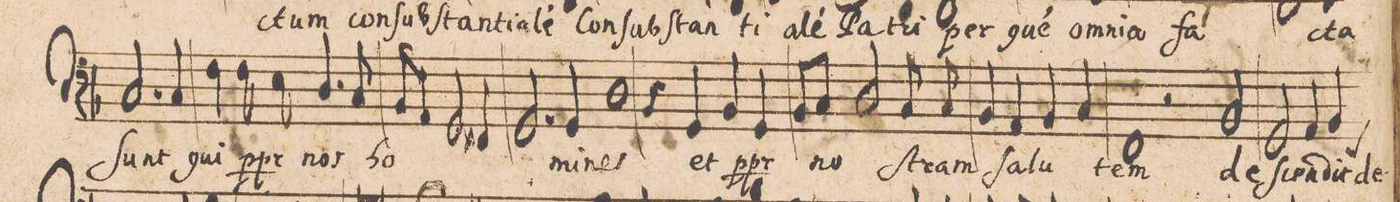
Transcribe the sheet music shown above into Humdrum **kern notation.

**kern	**text
*I"BASSVS.	*
*clefF4	*
*k[b-]	*
*met(C|)	*
*M2/2	*
2.C/	ſunt
4C/	qui
=63-	=63-
4F\	p(ro)p-
8F\	-(te)r
8E\	nos
4.D/	ho-
8C/	.
=64-	=64-
8BB-/L	.
8AA/J	.
2GG/	.
4FF#X/	.
=65-	=65-
2.GG/	.
4GG/	-mi-
=66-	=66-
1D\	-nes
=67-	=67-
4r	.
4GG/	et
4BB-/	p(ro)p-
4GG/	-(te)r
=68-	=68-
8BB-/L	no-
8C/J	.
2D/	.
8C/	.
8C/	-ſtram
=69-	=69-
4BB-/	ſa-
4AA/	-lu-
4BB-/	.
4C/	.
=70-	=70-
1FFny/	-tem
=71-	=71-
2r	.
2BB-/	de-
=72-	=72-
2GG/	-ſcen-
4AA/	-dit
*custos:FF	*
4BB-/	de-
=73-	=73-
*-	*-
